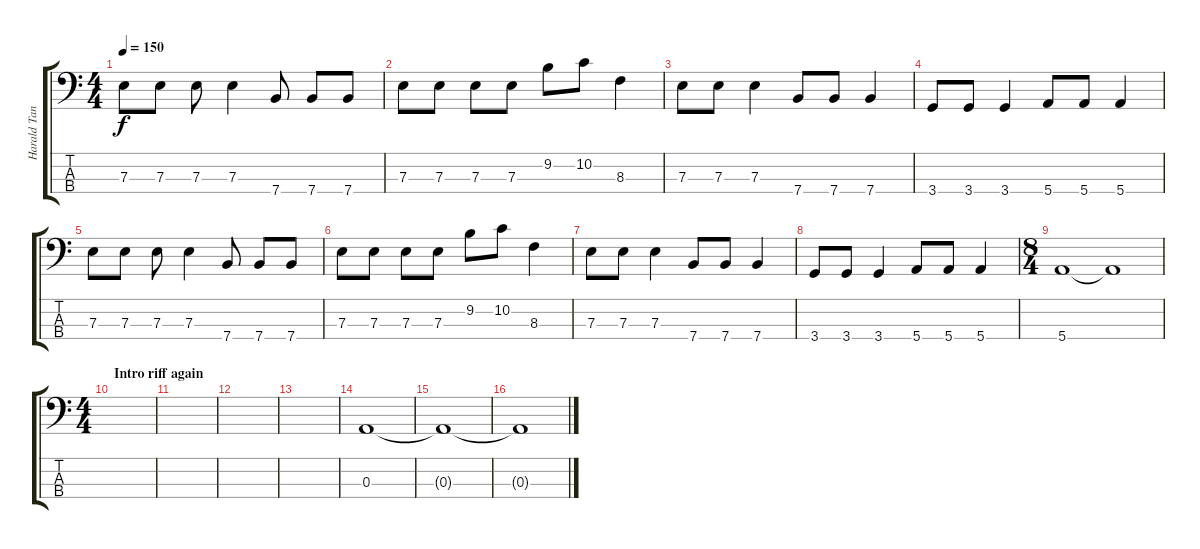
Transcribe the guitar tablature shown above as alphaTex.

\track ("Harald Tannin" "Harald Tan") {instrument electricbasspick}
\staff {score tabs}
\tuning (G2 D2 A1 E1) {hide}
\ts (4 4)
\tempo 150
\clef f4
\ks c
7.3.8{dy f} 7.3.8 7.3.8 7.3.4 7.4.8 7.4.8 7.4.8 |
7.3.8 7.3.8 7.3.8 7.3.8 9.2.8 10.2.8 8.3.4 |
7.3.8 7.3.8 7.3.4 7.4.8 7.4.8 7.4.4 |
3.4.8 3.4.8 3.4.4 5.4.8 5.4.8 5.4.4 |
7.3.8 7.3.8 7.3.8 7.3.4 7.4.8 7.4.8 7.4.8 |
7.3.8 7.3.8 7.3.8 7.3.8 9.2.8 10.2.8 8.3.4 |
7.3.8 7.3.8 7.3.4 7.4.8 7.4.8 7.4.4 |
3.4.8 3.4.8 3.4.4 5.4.8 5.4.8 5.4.4 |
\ts (8 4)
5.4.1 5.4{t}.1 |
\ts (4 4)
\section ("" "Intro riff again")
|
|
|
|
0.3.1 |
0.3{t}.1 |
0.3{t}.1
